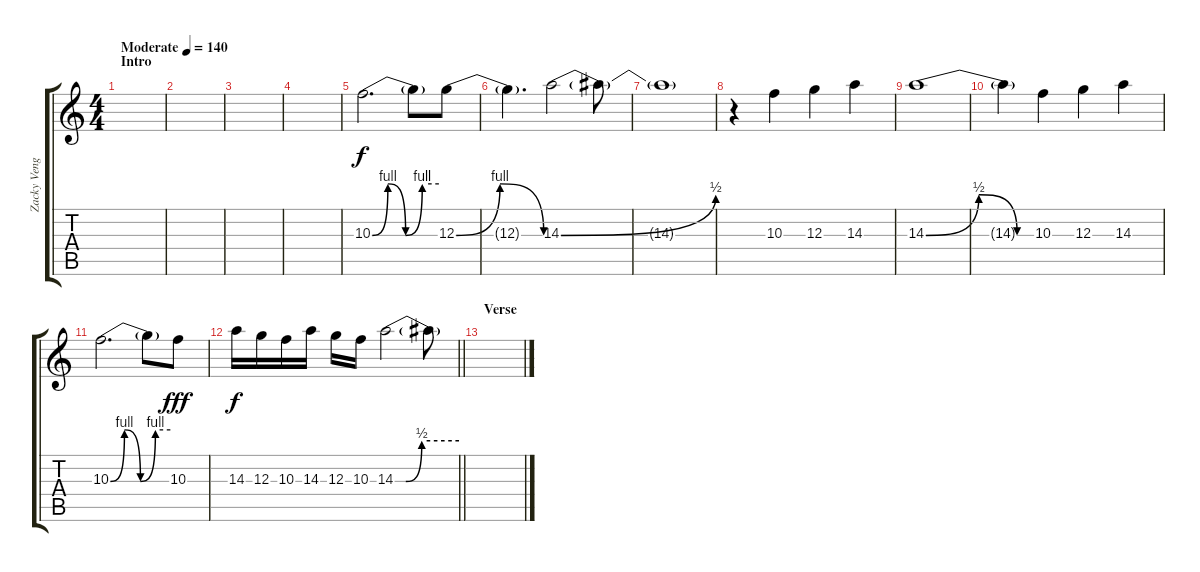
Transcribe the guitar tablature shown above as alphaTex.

\track ("Zacky Vengeance" "Zacky Veng") {instrument distortionguitar}
\staff {score tabs}
\tuning (E4 B3 G3 D3 A2 D2) {hide}
\ts (4 4)
\section ("" "Intro")
\tempo (140 "Moderate")
\clef g2
\ks c
|
|
|
|
10.3{be (custom 0 0 14 4 30 0 45 4 60 4)}.2{d} 10.3{t}.8 12.3{be (bendrelease 0 0 30 4 30 4 60 0)}.8 |
12.3{t}.4{d} 14.3{be (bend 0 0 60 2)}.2 14.3{t}.8 |
14.3{t}.1 |
r.4 10.3.4 12.3.4 14.3.4 |
14.3{be (custom 0 0 29 2 50 0 60 0)}.1 |
14.3{t}.4 10.3.4 12.3.4 14.3.4 |
10.3{be (custom 0 0 14 4 30 0 45 4 60 4)}.2{d} 10.3{t}.8 10.3.8{dy fff} |
\barLineRight lightlight
14.3.16{dy f} 12.3.16 10.3.16 14.3.16 12.3.16 10.3.16 14.3{be (custom 0 0 10 0 25 2 60 2)}.2 14.3{t}.8 |
\section ("" "Verse")
